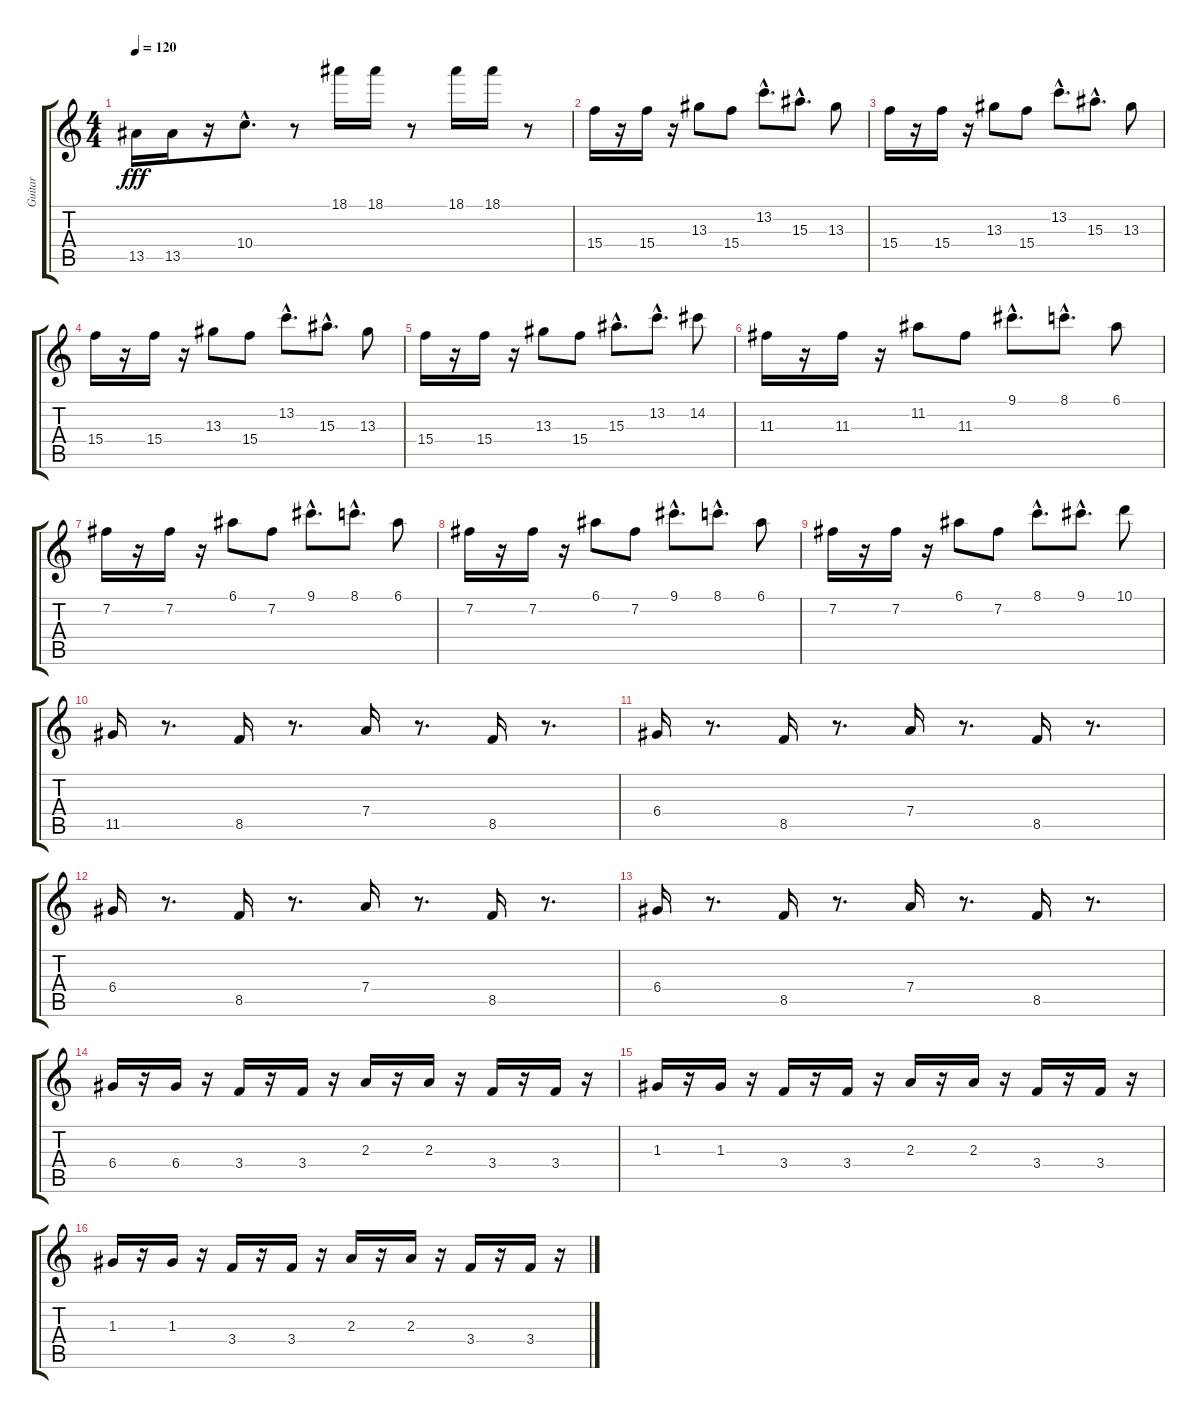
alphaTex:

\track ("Guitar" "Guitar") {instrument distortionguitar}
\staff {score tabs}
\tuning (E4 B3 G3 D3 A2 E2) {hide}
\ts (4 4)
\tempo 120
\clef g2
\ks c
13.5.16{dy fff} 13.5.16 r.16 10.4{hac}.8{d} r.8 18.1.16 18.1.16 r.8 18.1.16 18.1.16 r.8 |
15.4.16 r.16 15.4.16 r.16 13.3.8 15.4.8 13.2{hac}.8{d} 15.3{hac}.8{d} 13.3.8 |
15.4.16 r.16 15.4.16 r.16 13.3.8 15.4.8 13.2{hac}.8{d} 15.3{hac}.8{d} 13.3.8 |
15.4.16 r.16 15.4.16 r.16 13.3.8 15.4.8 13.2{hac}.8{d} 15.3{hac}.8{d} 13.3.8 |
15.4.16 r.16 15.4.16 r.16 13.3.8 15.4.8 15.3{hac}.8{d} 13.2{hac}.8{d} 14.2.8 |
11.3.16 r.16 11.3.16 r.16 11.2.8 11.3.8 9.1{hac}.8{d} 8.1{hac}.8{d} 6.1.8 |
7.2.16 r.16 7.2.16 r.16 6.1.8 7.2.8 9.1{hac}.8{d} 8.1{hac}.8{d} 6.1.8 |
7.2.16 r.16 7.2.16 r.16 6.1.8 7.2.8 9.1{hac}.8{d} 8.1{hac}.8{d} 6.1.8 |
7.2.16 r.16 7.2.16 r.16 6.1.8 7.2.8 8.1{hac}.8{d} 9.1{hac}.8{d} 10.1.8 |
11.5.16 r.8{d} 8.5.16 r.8{d} 7.4.16 r.8{d} 8.5.16 r.8{d} |
6.4.16 r.8{d} 8.5.16 r.8{d} 7.4.16 r.8{d} 8.5.16 r.8{d} |
6.4.16 r.8{d} 8.5.16 r.8{d} 7.4.16 r.8{d} 8.5.16 r.8{d} |
6.4.16 r.8{d} 8.5.16 r.8{d} 7.4.16 r.8{d} 8.5.16 r.8{d} |
6.4.16 r.16 6.4.16 r.16 3.4.16 r.16 3.4.16 r.16 2.3.16 r.16 2.3.16 r.16 3.4.16 r.16 3.4.16 r.16 |
1.3.16 r.16 1.3.16 r.16 3.4.16 r.16 3.4.16 r.16 2.3.16 r.16 2.3.16 r.16 3.4.16 r.16 3.4.16 r.16 |
1.3.16 r.16 1.3.16 r.16 3.4.16 r.16 3.4.16 r.16 2.3.16 r.16 2.3.16 r.16 3.4.16 r.16 3.4.16 r.16
